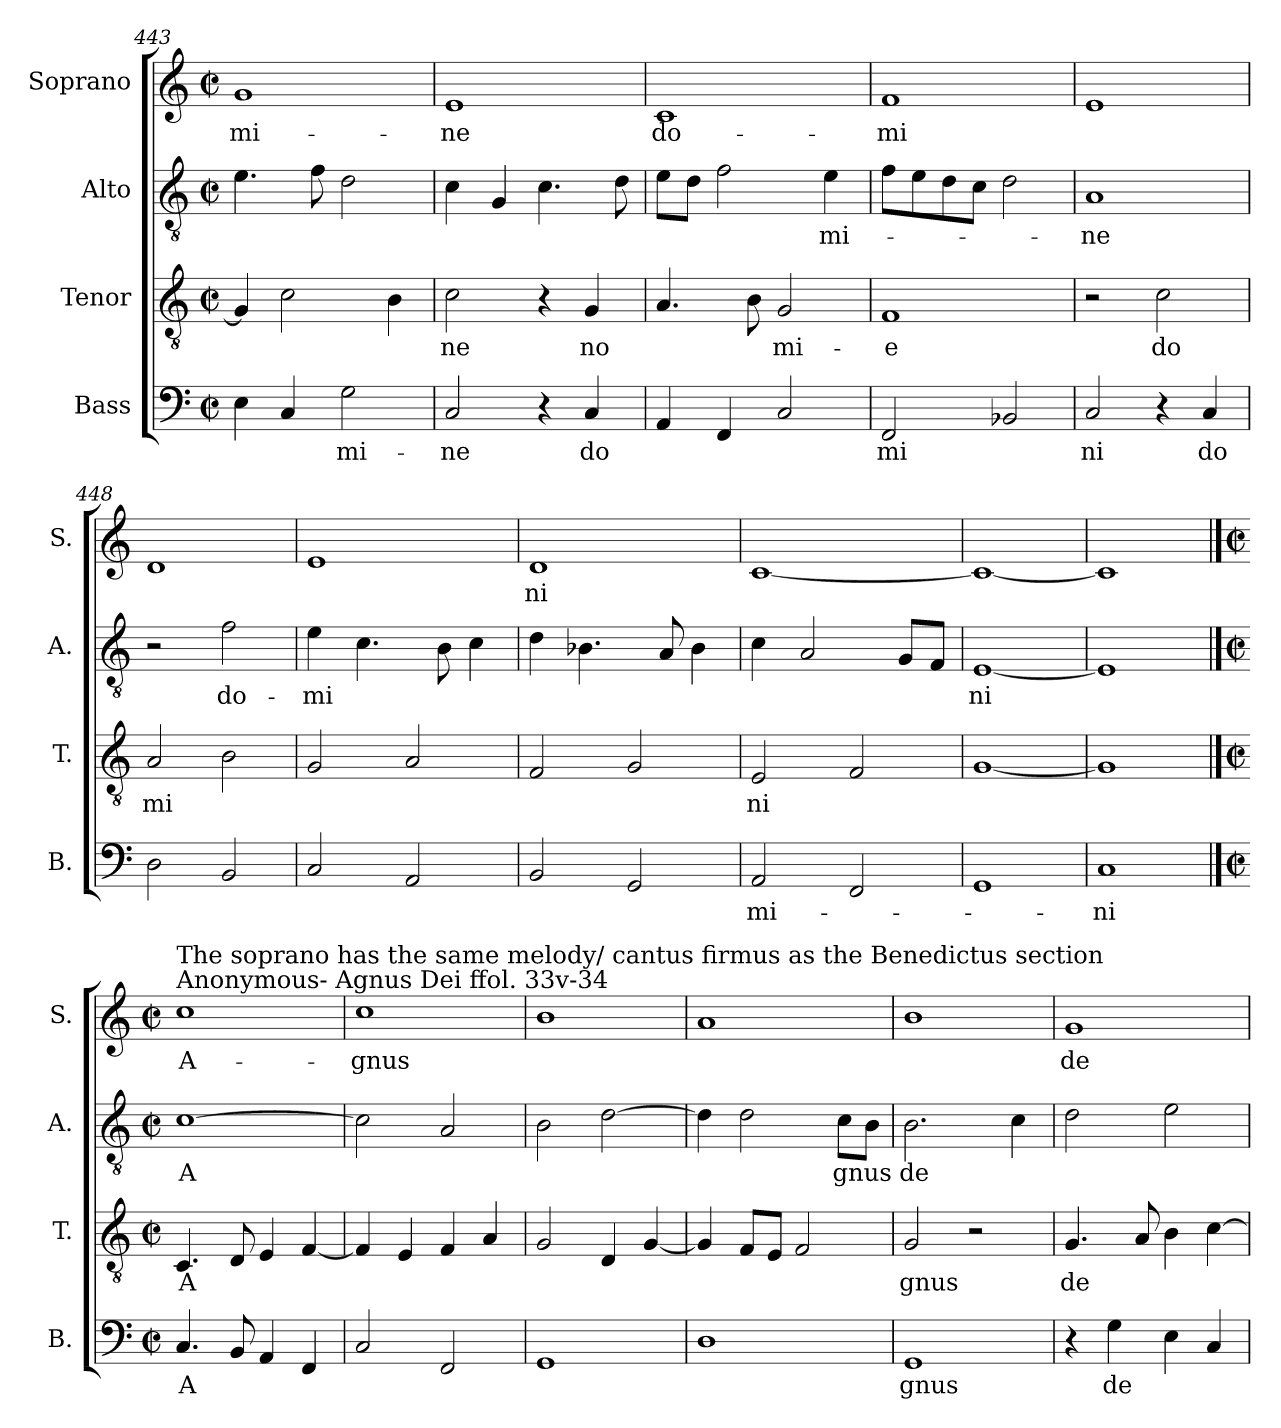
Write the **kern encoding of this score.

**kern	**text	**kern	**text	**kern	**text	**kern	**text
*part4	*part4	*part3	*part3	*part2	*part2	*part1	*part1
*staff4	*staff4	*staff3	*staff3	*staff2	*staff2	*staff1	*staff1
*I"Bass	*	*I"Tenor	*	*I"Alto	*	*I"Soprano	*
*I'B.	*	*I'T.	*	*I'A.	*	*I'S.	*
*clefF4	*	*clefGv2	*	*clefGv2	*	*clefG2	*
*k[]	*	*k[]	*	*k[]	*	*k[]	*
*M2/2	*	*M2/2	*	*M2/2	*	*M2/2	*
*met(c|)	*	*met(c|)	*	*met(c|)	*	*met(c|)	*
=443	=443	=443	=443	=443	=443	=443	=443
!	!	!	!	!	!	!	!LO:LY:b
4E\	.	4G/]	.	4.e\	.	1g	mi-
4C/	.	2c\	.	.	.	.	.
.	.	.	.	8f\	.	.	.
!	!LO:LY:b	!	!	!	!	!	!
2G\	mi-	.	.	2d\	.	.	.
.	.	4B\	.	.	.	.	.
=444	=444	=444	=444	=444	=444	=444	=444
!	!LO:LY:b	!	!LO:LY:b	!	!	!	!LO:LY:b
2C/	-ne	2c\	ne	4c\	.	1e	-ne
.	.	.	.	4G/	.	.	.
4r	.	4r	.	4.c\	.	.	.
!	!LO:LY:b	!	!LO:LY:b	!	!	!	!
4C/	do	4G/	no	.	.	.	.
.	.	.	.	8d\	.	.	.
=445	=445	=445	=445	=445	=445	=445	=445
!	!	!	!	!	!	!	!LO:LY:b
4AA/	.	4.A/	.	8e\L	.	1c	do-
.	.	.	.	8d\J	.	.	.
4FF/	.	.	.	2f\	.	.	.
.	.	8B\	.	.	.	.	.
!	!	!	!LO:LY:b	!	!	!	!
2C/	.	2G/	mi-	.	.	.	.
!	!	!	!	!	!LO:LY:b	!	!
.	.	.	.	4e\	-mi-	.	.
=446	=446	=446	=446	=446	=446	=446	=446
!	!LO:LY:b	!	!LO:LY:b	!	!	!	!LO:LY:b
2FF/	mi	1F	-e	8f\L	.	1f	-mi
.	.	.	.	8e\	.	.	.
.	.	.	.	8d\	.	.	.
.	.	.	.	8c\J	.	.	.
2BB-X/	.	.	.	2d\	.	.	.
=447	=447	=447	=447	=447	=447	=447	=447
!	!LO:LY:b	!	!	!	!LO:LY:b	!	!
2C/	ni	2r	.	1A	ne	1e	.
!	!	!	!LO:LY:b	!	!	!	!
4r	.	2c\	do	.	.	.	.
!	!LO:LY:b	!	!	!	!	!	!
4C/	do	.	.	.	.	.	.
=448	=448	=448	=448	=448	=448	=448	=448
!	!	!	!LO:LY:b	!	!	!	!
2D\	.	2A/	mi	2r	.	1d	.
!	!	!	!	!	!LO:LY:b	!	!
2BB/	.	2B\	.	2f\	do-	.	.
=449	=449	=449	=449	=449	=449	=449	=449
!	!	!	!	!	!LO:LY:b	!	!
2C/	.	2G/	.	4e\	-mi	1e	.
.	.	.	.	4.c\	.	.	.
2AA/	.	2A/	.	.	.	.	.
.	.	.	.	8B\	.	.	.
.	.	.	.	4c\	.	.	.
=450	=450	=450	=450	=450	=450	=450	=450
!	!	!	!	!	!	!	!LO:LY:b
2BB/	.	2F/	.	4d\	.	1d	ni
.	.	.	.	4.B-X\	.	.	.
2GG/	.	2G/	.	.	.	.	.
.	.	.	.	8A/	.	.	.
.	.	.	.	4B-\	.	.	.
=451	=451	=451	=451	=451	=451	=451	=451
!	!LO:LY:b	!	!LO:LY:b	!	!	!	!
2AA/	mi-	2E/	ni	4c\	.	[1c	.
.	.	.	.	2A/	.	.	.
2FF/	.	2F/	.	.	.	.	.
.	.	.	.	8G/L	.	.	.
.	.	.	.	8F/J	.	.	.
=452	=452	=452	=452	=452	=452	=452	=452
!	!	!	!	!	!LO:LY:b	!	!
1GG	.	[1G	.	[1E	ni	1c_	.
=453	=453	=453	=453	=453	=453	=453	=453
!	!LO:LY:b	!	!	!	!	!	!
1C	-ni	1G]	.	1E]	.	1c]	.
==454	==454	==454	==454	==454	==454	==454	==454
*M2/2	*	*M2/2	*	*M2/2	*	*M2/2	*
*met(c|)	*	*met(c|)	*	*met(c|)	*	*met(c|)	*
!	!	!	!	!	!	!LO:TX:a:t=Anonymous- Agnus Dei ffol. 33v-34	!
!	!	!	!	!	!	!LO:TX:a:t=The soprano has the same melody/ cantus firmus as the Benedictus section	!
!	!LO:LY:b	!	!LO:LY:b	!	!LO:LY:b	!	!LO:LY:b
4.C/	A	4.C/	A	[1c	A	1cc	A-
8BB/	.	8D/	.	.	.	.	.
4AA/	.	4E/	.	.	.	.	.
4FF/	.	[4F/	.	.	.	.	.
=455	=455	=455	=455	=455	=455	=455	=455
!	!	!	!	!	!	!	!LO:LY:b
2C/	.	4F/]	.	2c\]	.	1cc	-gnus
.	.	4E/	.	.	.	.	.
2FF/	.	4F/	.	2A/	.	.	.
.	.	4A/	.	.	.	.	.
=456	=456	=456	=456	=456	=456	=456	=456
1GG	.	2G/	.	2B\	.	1b	.
.	.	4D/	.	[2d\	.	.	.
.	.	[4G/	.	.	.	.	.
=457	=457	=457	=457	=457	=457	=457	=457
1D	.	4G/]	.	4d\]	.	1a	.
.	.	8F/L	.	2d\	.	.	.
.	.	8E/J	.	.	.	.	.
.	.	2F/	.	.	.	.	.
!	!	!	!	!	!LO:LY:b	!	!
.	.	.	.	8c\L	gnus	.	.
.	.	.	.	8B\J	.	.	.
=458	=458	=458	=458	=458	=458	=458	=458
!	!LO:LY:b	!	!LO:LY:b	!	!LO:LY:b	!	!
1GG	gnus	2G/	gnus	2.B\	de	1b	.
.	.	2r	.	.	.	.	.
.	.	.	.	4c\	.	.	.
=459	=459	=459	=459	=459	=459	=459	=459
!	!	!	!LO:LY:b	!	!	!	!LO:LY:b
4r	.	4.G/	de	2d\	.	1g	de-
!	!LO:LY:b	!	!	!	!	!	!
4G\	de	.	.	.	.	.	.
.	.	8A/	.	.	.	.	.
4E\	.	4B\	.	2e\	.	.	.
4C/	.	[4c\	.	.	.	.	.
=	=	=	=	=	=	=	=
*-	*-	*-	*-	*-	*-	*-	*-
